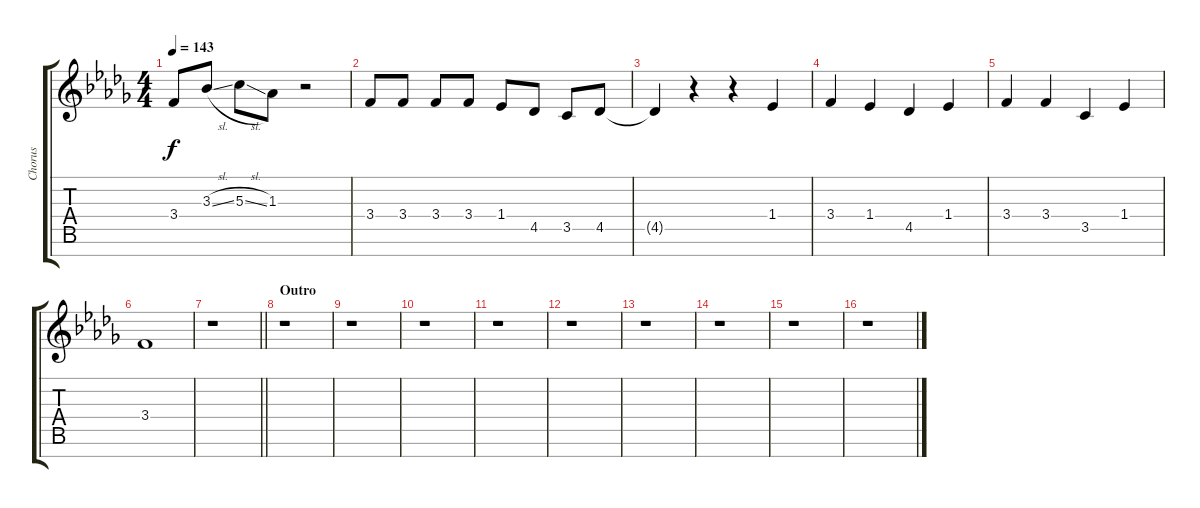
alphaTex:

\track ("Chorus" "Chorus") {instrument voiceoohs}
\staff {score tabs}
\tuning (E5 B4 G4 D4 A3 E3 B2) {hide}
\ts (4 4)
\tempo 143
\clef g2
\ks db
3.4{t}.8{dy f} 3.3{sl}.8 5.3{sl}.8 1.3.8 r.2 |
3.4.8 3.4.8 3.4.8 3.4.8 1.4.8 4.5.8 3.5.8 4.5.8 |
4.5{t}.4 r.4 r.4 1.4.4 |
3.4.4 1.4.4 4.5.4 1.4.4 |
3.4.4 3.4.4 3.5.4 1.4.4 |
3.4.1 |
\barLineRight lightlight
r.1 |
\section ("" "Outro")
r.1 |
r.1 |
r.1 |
r.1 |
r.1 |
r.1 |
r.1 |
r.1 |
r.1
